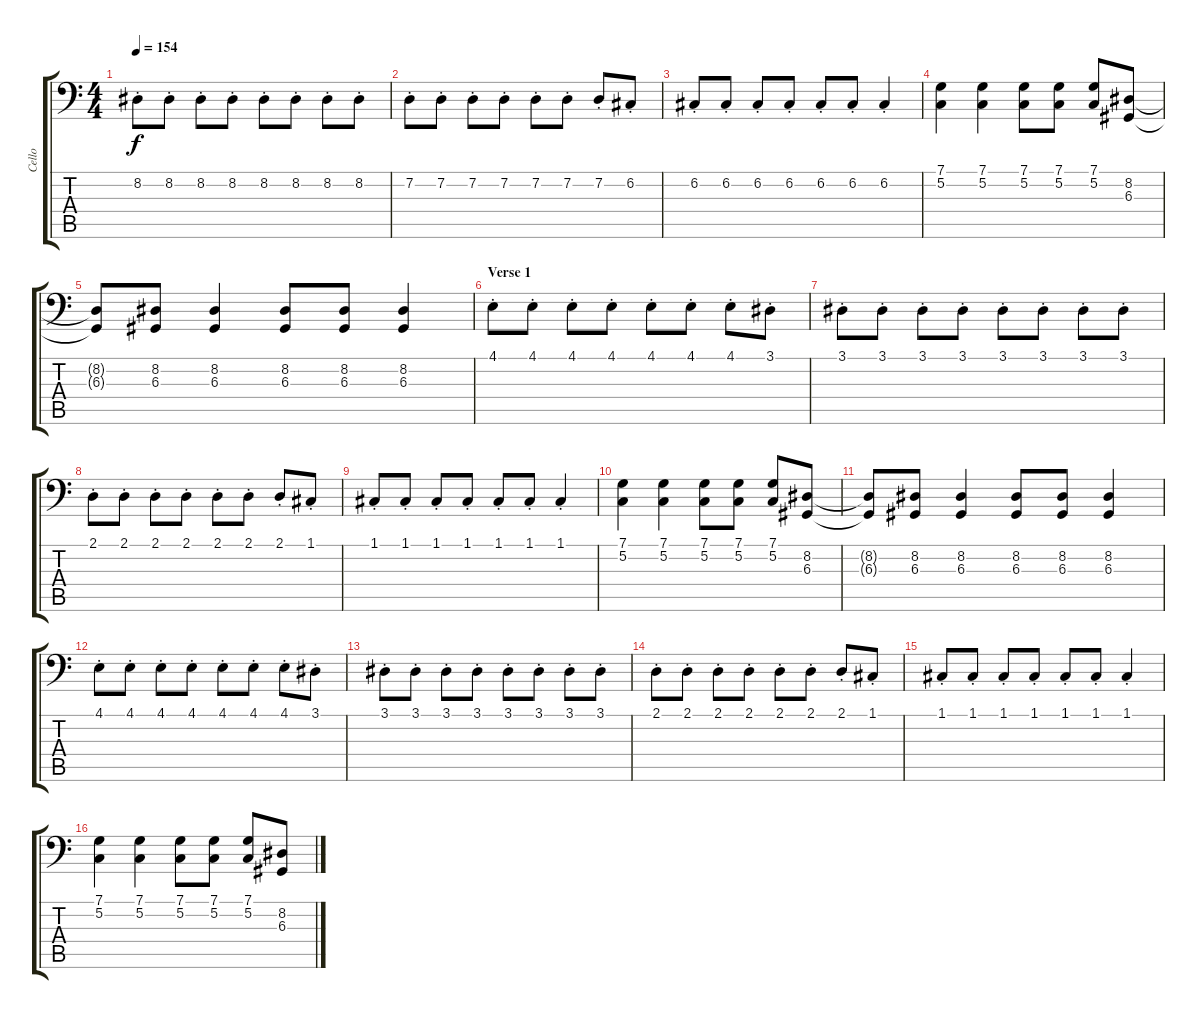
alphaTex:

\track ("Cello" "Cello") {instrument cello}
\staff {score tabs}
\tuning (C3 G2 D2 A1 E1 B0) {hide}
\ts (4 4)
\tempo 154
\clef f4
\ks c
8.2{st}.8{dy f} 8.2{st}.8 8.2{st}.8 8.2{st}.8 8.2{st}.8 8.2{st}.8 8.2{st}.8 8.2{st}.8 |
7.2{st}.8 7.2{st}.8 7.2{st}.8 7.2{st}.8 7.2{st}.8 7.2{st}.8 7.2{st}.8 6.2{st}.8 |
6.2{st}.8 6.2{st}.8 6.2{st}.8 6.2{st}.8 6.2{st}.8 6.2{st}.8 6.2{st}.4 |
(7.1 5.2).4 (7.1 5.2).4 (7.1 5.2).8 (7.1 5.2).8 (7.1 5.2).8 (8.2 6.3).8 |
(8.2{t} 6.3{t}).8 (8.2 6.3).8 (8.2 6.3).4 (8.2 6.3).8 (8.2 6.3).8 (8.2 6.3).4 |
\section ("" "Verse 1")
4.1{st}.8 4.1{st}.8 4.1{st}.8 4.1{st}.8 4.1{st}.8 4.1{st}.8 4.1{st}.8 3.1{st}.8 |
3.1{st}.8 3.1{st}.8 3.1{st}.8 3.1{st}.8 3.1{st}.8 3.1{st}.8 3.1{st}.8 3.1{st}.8 |
2.1{st}.8 2.1{st}.8 2.1{st}.8 2.1{st}.8 2.1{st}.8 2.1{st}.8 2.1{st}.8 1.1{st}.8 |
1.1{st}.8 1.1{st}.8 1.1{st}.8 1.1{st}.8 1.1{st}.8 1.1{st}.8 1.1{st}.4 |
(7.1 5.2).4 (7.1 5.2).4 (7.1 5.2).8 (7.1 5.2).8 (7.1 5.2).8 (8.2 6.3).8 |
(8.2{t} 6.3{t}).8 (8.2 6.3).8 (8.2 6.3).4 (8.2 6.3).8 (8.2 6.3).8 (8.2 6.3).4 |
4.1{st}.8 4.1{st}.8 4.1{st}.8 4.1{st}.8 4.1{st}.8 4.1{st}.8 4.1{st}.8 3.1{st}.8 |
3.1{st}.8 3.1{st}.8 3.1{st}.8 3.1{st}.8 3.1{st}.8 3.1{st}.8 3.1{st}.8 3.1{st}.8 |
2.1{st}.8 2.1{st}.8 2.1{st}.8 2.1{st}.8 2.1{st}.8 2.1{st}.8 2.1{st}.8 1.1{st}.8 |
1.1{st}.8 1.1{st}.8 1.1{st}.8 1.1{st}.8 1.1{st}.8 1.1{st}.8 1.1{st}.4 |
(7.1 5.2).4 (7.1 5.2).4 (7.1 5.2).8 (7.1 5.2).8 (7.1 5.2).8 (8.2 6.3).8
